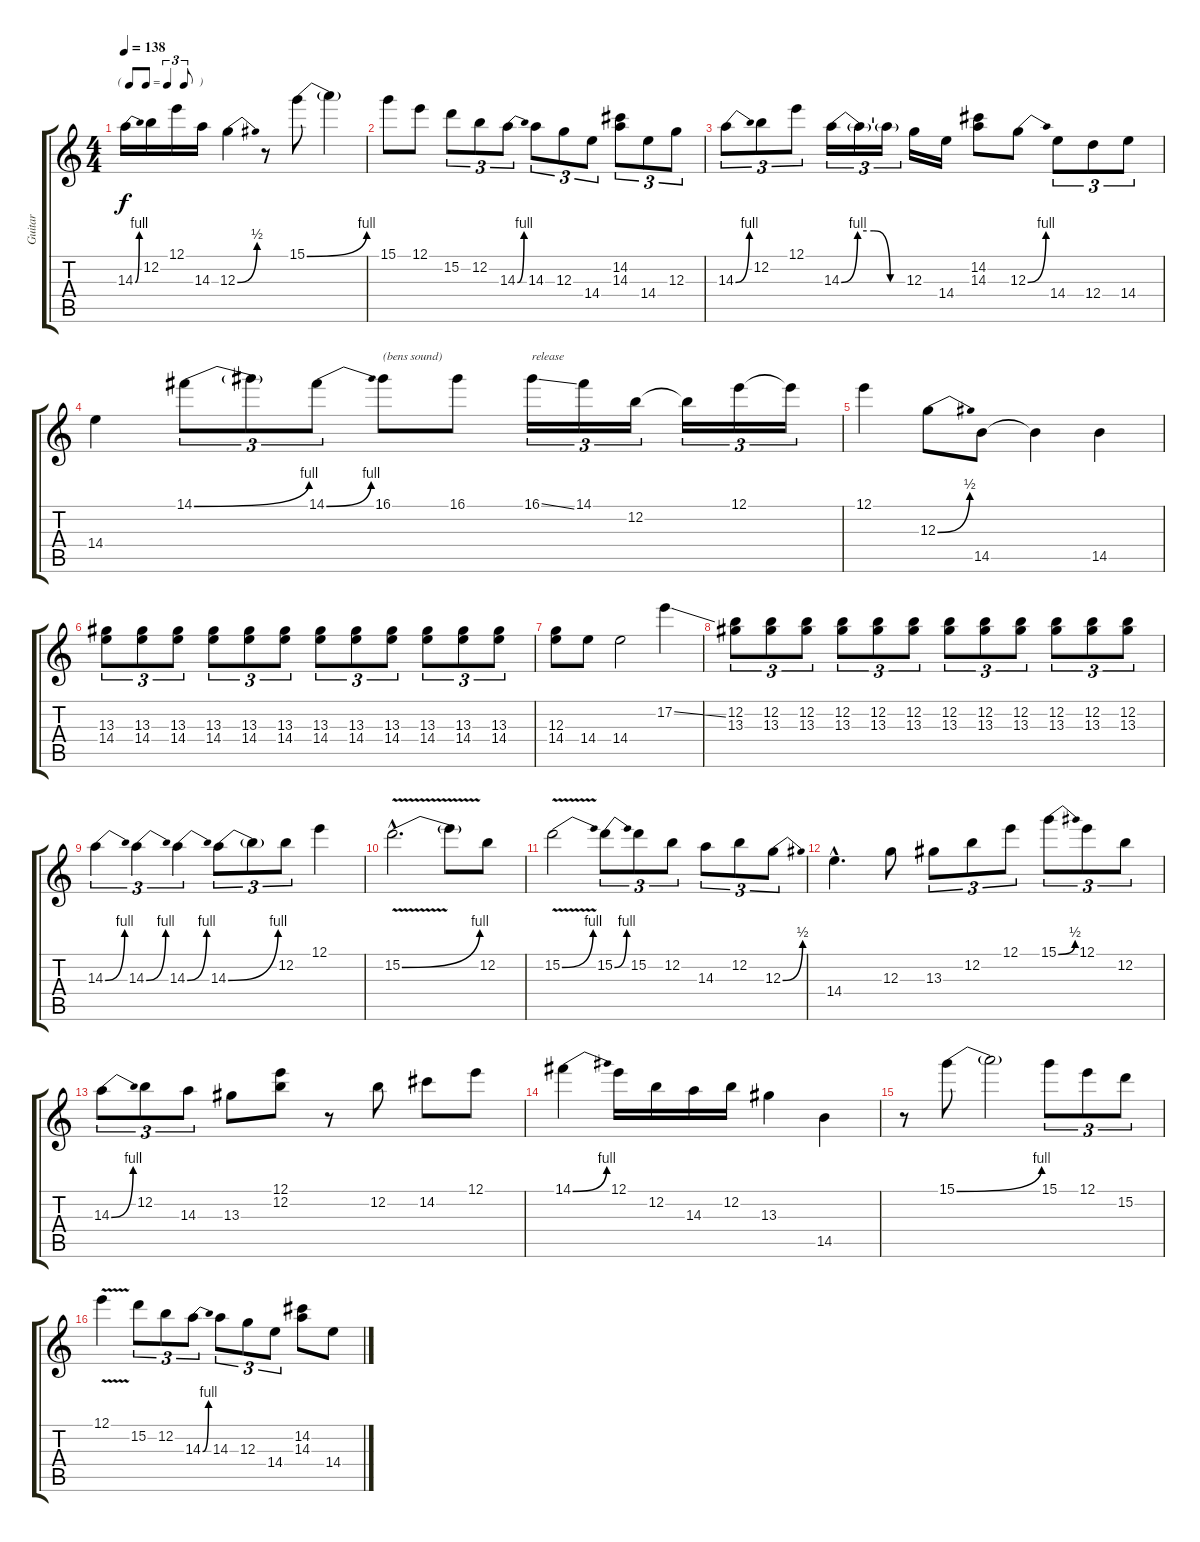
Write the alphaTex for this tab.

\track ("Guitar" "Guitar") {instrument distortionguitar}
\staff {score tabs}
\tuning (E4 B3 G3 D3 A2 E2) {hide}
\ts (4 4)
\tf triplet8th
\tempo 138
\clef g2
\ks c
14.3{be (bend 0 0 60 4)}.16{dy f} 12.2.16 12.1.16 14.3.16 12.3{be (bend 0 0 60 2)}.4 r.8 15.1{be (bend 0 0 60 4)}.8 15.1{t}.4 |
15.1.8 12.1.8 15.2.8{tu (3 2)} 12.2.8{tu (3 2)} 14.3{be (bend 0 0 60 4)}.8{tu (3 2)} 14.3.8{tu (3 2)} 12.3.8{tu (3 2)} 14.4.8{tu (3 2)} (14.2 14.3).8{tu (3 2)} 14.4.8{tu (3 2)} 12.3.8{tu (3 2)} |
14.3{be (bend 0 0 60 4)}.8{tu (3 2)} 12.2.8{tu (3 2)} 12.1.8{tu (3 2)} 14.3{be (custom 0 0 15 4 30 4 45 0 60 0)}.16{tu (3 2)} 14.3{t}.16{tu (3 2)} 14.3{t}.16{tu (3 2)} 12.3.16 14.4.16 (14.2 14.3).8 12.3{be (bend 0 0 60 4)}.8 14.4.8{tu (3 2)} 12.4.8{tu (3 2)} 14.4.8{tu (3 2)} |
14.4.4 14.1{be (bend 0 0 60 4)}.8{tu (3 2)} 14.1{t}.8{tu (3 2)} 14.1{be (bend 0 0 60 4)}.8{tu (3 2)} 16.1.8{txt "(bens sound)"} 16.1.8 16.1{ss}.16{tu (3 2) txt "release"} 14.1.16{tu (3 2)} 12.2.16{tu (3 2)} 12.2{t}.16{tu (3 2)} 12.1.16{tu (3 2)} 12.1{t}.16{tu (3 2)} |
12.1.4 12.3{be (bend 0 0 60 2)}.8 14.5.8 14.5{t}.4 14.5.4 |
(13.3 14.4).8{tu (3 2)} (13.3 14.4).8{tu (3 2)} (13.3 14.4).8{tu (3 2)} (13.3 14.4).8{tu (3 2)} (13.3 14.4).8{tu (3 2)} (13.3 14.4).8{tu (3 2)} (13.3 14.4).8{tu (3 2)} (13.3 14.4).8{tu (3 2)} (13.3 14.4).8{tu (3 2)} (13.3 14.4).8{tu (3 2)} (13.3 14.4).8{tu (3 2)} (13.3 14.4).8{tu (3 2)} |
(12.3 14.4).8 14.4.8 14.4.2 17.2{ss}.4 |
(12.2 13.3).8{tu (3 2)} (12.2 13.3).8{tu (3 2)} (12.2 13.3).8{tu (3 2)} (12.2 13.3).8{tu (3 2)} (12.2 13.3).8{tu (3 2)} (12.2 13.3).8{tu (3 2)} (12.2 13.3).8{tu (3 2)} (12.2 13.3).8{tu (3 2)} (12.2 13.3).8{tu (3 2)} (12.2 13.3).8{tu (3 2)} (12.2 13.3).8{tu (3 2)} (12.2 13.3).8{tu (3 2)} |
14.3{be (bend 0 0 60 4)}.4{tu (3 2)} 14.3{be (bend 0 0 60 4)}.4{tu (3 2)} 14.3{be (bend 0 0 60 4)}.4{tu (3 2)} 14.3{be (bend 0 0 60 4)}.8{tu (3 2)} 14.3{t}.8{tu (3 2)} 12.2.8{tu (3 2)} 12.1.4 |
15.2{be (bend 0 0 60 4) v hac}.2{d} 15.2{t}.8 12.2.8 |
15.2{be (bend 0 0 60 4) v}.2 15.2{be (bend 0 0 60 4)}.8{tu (3 2)} 15.2.8{tu (3 2)} 12.2.8{tu (3 2)} 14.3.8{tu (3 2)} 12.2.8{tu (3 2)} 12.3{be (bend 0 0 60 2)}.8{tu (3 2)} |
14.4{hac}.4{d} 12.3.8 13.3.8{tu (3 2)} 12.2.8{tu (3 2)} 12.1.8{tu (3 2)} 15.1{be (bend 0 0 60 2)}.8{tu (3 2)} 12.1.8{tu (3 2)} 12.2.8{tu (3 2)} |
14.3{be (bend 0 0 60 4)}.8{tu (3 2)} 12.2.8{tu (3 2)} 14.3.8{tu (3 2)} 13.3.8 (12.1 12.2).8 r.8 12.2.8 14.2.8 12.1.8 |
14.1{be (bend 0 0 60 4)}.4 12.1.16 12.2.16 14.3.16 12.2.16 13.3.4 14.5.4 |
r.8 15.1{be (bend 0 0 60 4)}.8 15.1{t}.2 15.1.8{tu (3 2)} 12.1.8{tu (3 2)} 15.2.8{tu (3 2)} |
12.1{v}.4 15.2.8{tu (3 2)} 12.2.8{tu (3 2)} 14.3{be (bend 0 0 60 4)}.8{tu (3 2)} 14.3.8{tu (3 2)} 12.3.8{tu (3 2)} 14.4.8{tu (3 2)} (14.2 14.3).8 14.4.8
